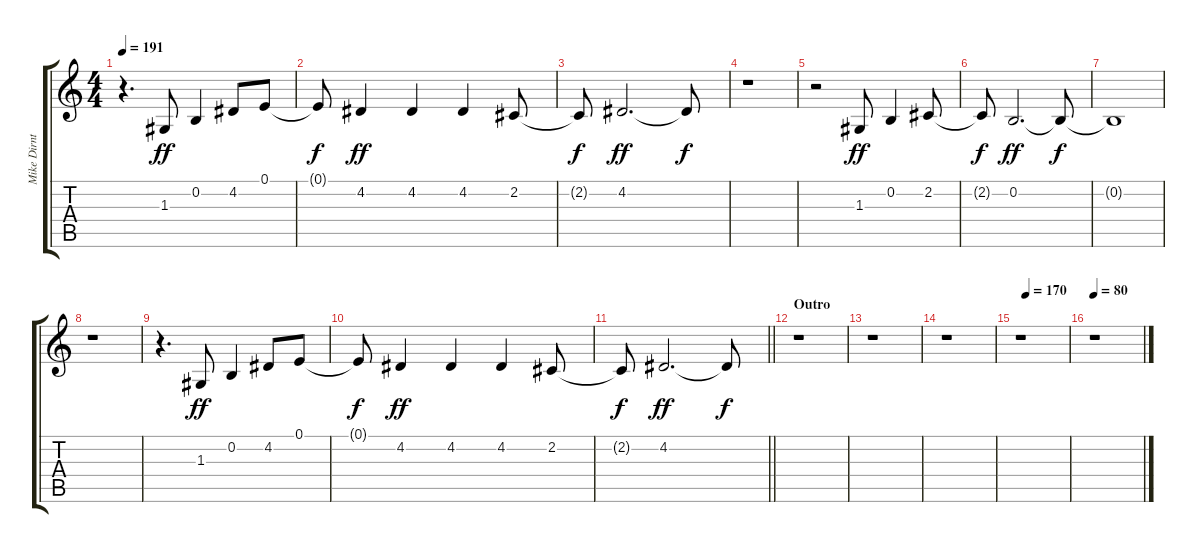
\track ("Mike Dirnt (Back Vocals)" "Mike Dirnt") {instrument sopranosax}
\staff {score tabs}
\tuning (E4 B3 G3 D3 A2 E2) {hide}
\ts (4 4)
\tempo 191
\clef g2
\ks c
r.4{d dy f} 1.3.8{dy ff} 0.2.4 4.2.8 0.1.8 |
0.1{t}.8{dy f} 4.2.4{dy ff} 4.2.4 4.2.4 2.2.8 |
2.2{t}.8{dy f} 4.2.2{d dy ff} 4.2{t}.8{dy f} |
r.1 |
r.2 1.3.8{dy ff} 0.2.4 2.2.8 |
2.2{t}.8{dy f} 0.2.2{d dy ff} 0.2{t}.8{dy f} |
0.2{t}.1 |
r.1 |
r.4{d} 1.3.8{dy ff} 0.2.4 4.2.8 0.1.8 |
0.1{t}.8{dy f} 4.2.4{dy ff} 4.2.4 4.2.4 2.2.8 |
\barLineRight lightlight
2.2{t}.8{dy f} 4.2.2{d dy ff} 4.2{t}.8{dy f} |
\section ("" "Outro")
r.1 |
r.1 |
r.1 |
\tempo (170 0.125)
r.1 |
\tempo 80
r.1
